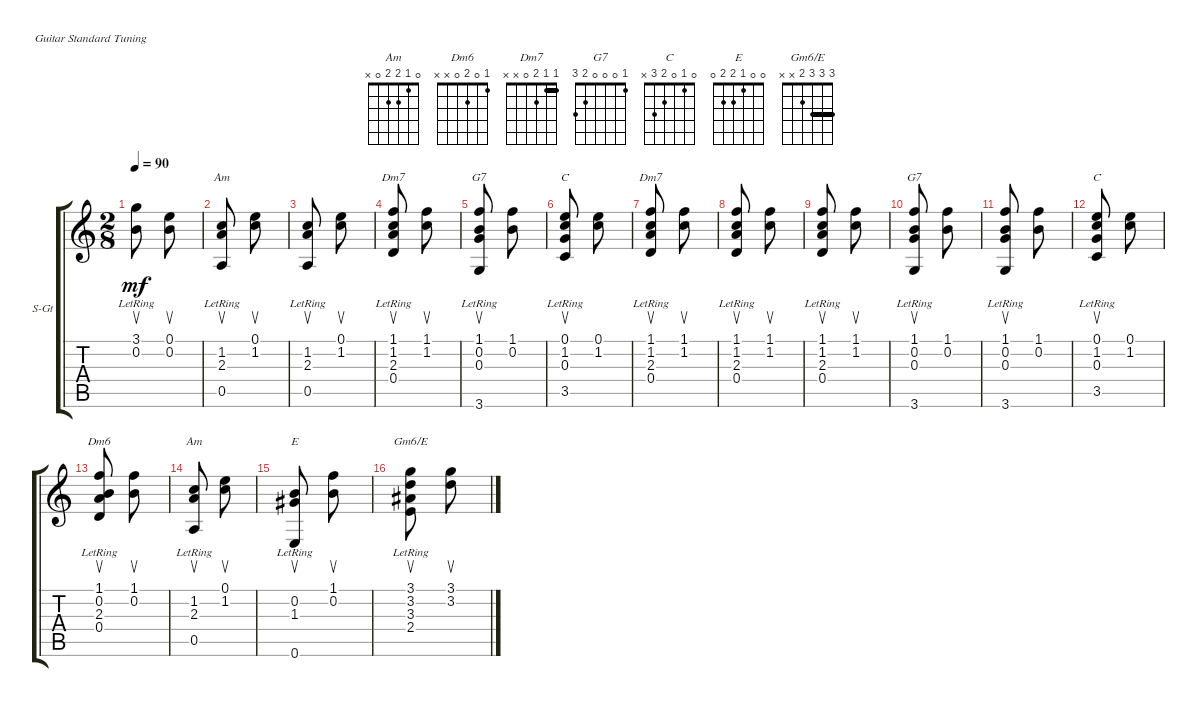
\defaultSystemsLayout 4
\bracketExtendMode groupsimilarinstruments
\firstSystemTrackNameOrientation horizontal
\otherSystemsTrackNameOrientation horizontal
\track ("Steel Guitar" "S-Gt") {instrument acousticguitarsteel}
\staff {score tabs}
\tuning (E4 B3 G3 D3 A2 E2)
\chord ("Am" 0 1 2 2 0 x)
\chord ("Dm6" 1 0 2 0 x x)
\chord ("Dm7" 1 1 2 0 x x) {barre 1}
\chord ("G7" 1 0 0 0 2 3)
\chord ("C" 0 1 0 2 3 x)
\chord ("E" 0 0 1 2 2 0)
\chord ("Gm6/E" 3 3 3 2 x x) {barre (3 3)}
\ts (2 8)
\tempo 90
\clef g2
\scale
0.960908
\ks c
(3.1{lr} 0.2{lr}).8{su dy mf} (0.2 0.1).8{su} |
\scale
0.960908 (0.5{lr} 2.3{lr} 1.2{lr}).8{su ch "Am"} (0.1 1.2).8{su} |
\scale
1.19546 (0.5{lr} 2.3{lr} 1.2{lr}).8{su} (0.1 1.2).8{su} |
\scale
0.960908 (0.4{lr} 2.3{lr} 1.2{lr} 1.1{lr}).8{su ch "Dm7"} (1.1 1.2).8{su} |
\scale
0.960908 (3.6{lr} 0.3{lr} 0.2{lr} 1.1{lr}).8{su ch "G7"} (1.1 0.2).8 |
\scale
0.960908 (3.5{lr} 0.3{lr} 1.2{lr} 0.1{lr}).8{su ch "C"} (0.1 1.2).8 |
\scale
0.960908 (0.4{lr} 2.3{lr} 1.2{lr} 1.1{lr}).8{su ch "Dm7"} (1.1 1.2).8{su} |
\scale
0.960908 (0.4{lr} 2.3{lr} 1.2{lr} 1.1{lr}).8{su} (1.1 1.2).8{su} |
\scale
1.19546 (0.4{lr} 2.3{lr} 1.2{lr} 1.1{lr}).8{su} (1.1 1.2).8{su} |
\scale
0.960908 (3.6{lr} 0.3{lr} 0.2{lr} 1.1{lr}).8{su ch "G7"} (1.1 0.2).8 |
\scale
0.960908 (3.6{lr} 0.3{lr} 0.2{lr} 1.1{lr}).8{su} (1.1 0.2).8 |
\scale
0.960908 (3.5{lr} 0.3{lr} 1.2{lr} 0.1{lr}).8{su ch "C"} (0.1 1.2).8 |
\scale
0.960908 (0.4{lr} 2.3{lr} 0.2{lr} 1.1).8{su ch "Dm6"} (0.2 1.1).8{su} |
\scale
0.960908 (0.5{lr} 2.3{lr} 1.2{lr}).8{su ch "Am"} (0.1 1.2).8{su} |
\scale
1.19546 (0.6{lr} 1.3{lr} 0.2{lr}).8{su ch "E"} (0.2 1.1).8{su} |
\scale
0.960908 (2.4{lr} 3.3{lr} 3.2{lr} 3.1{lr}).8{su ch "Gm6/E"} (3.2 3.1).8{su}
